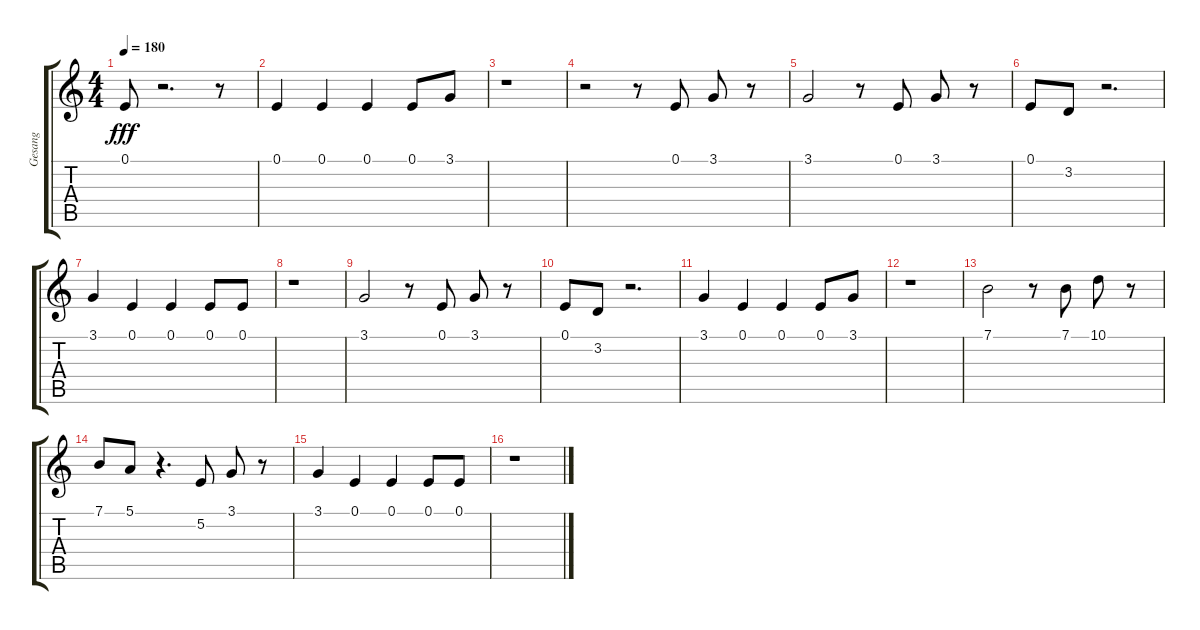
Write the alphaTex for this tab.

\track ("Gesang" "Gesang") {instrument lead2sawtooth}
\staff {score tabs}
\tuning (E4 B3 G3 D3 A2 E2) {hide}
\ts (4 4)
\tempo 180
\clef g2
\ks c
0.1.8{dy fff} r.2{d} r.8 |
0.1.4 0.1.4 0.1.4 0.1.8 3.1.8 |
r.1 |
r.2 r.8 0.1.8 3.1.8 r.8 |
3.1.2 r.8 0.1.8 3.1.8 r.8 |
0.1.8 3.2.8 r.2{d} |
3.1.4 0.1.4 0.1.4 0.1.8 0.1.8 |
r.1 |
3.1.2 r.8 0.1.8 3.1.8 r.8 |
0.1.8 3.2.8 r.2{d} |
3.1.4 0.1.4 0.1.4 0.1.8 3.1.8 |
r.1 |
7.1.2 r.8 7.1.8 10.1.8 r.8 |
7.1.8 5.1.8 r.4{d} 5.2.8 3.1.8 r.8 |
3.1.4 0.1.4 0.1.4 0.1.8 0.1.8 |
r.1
